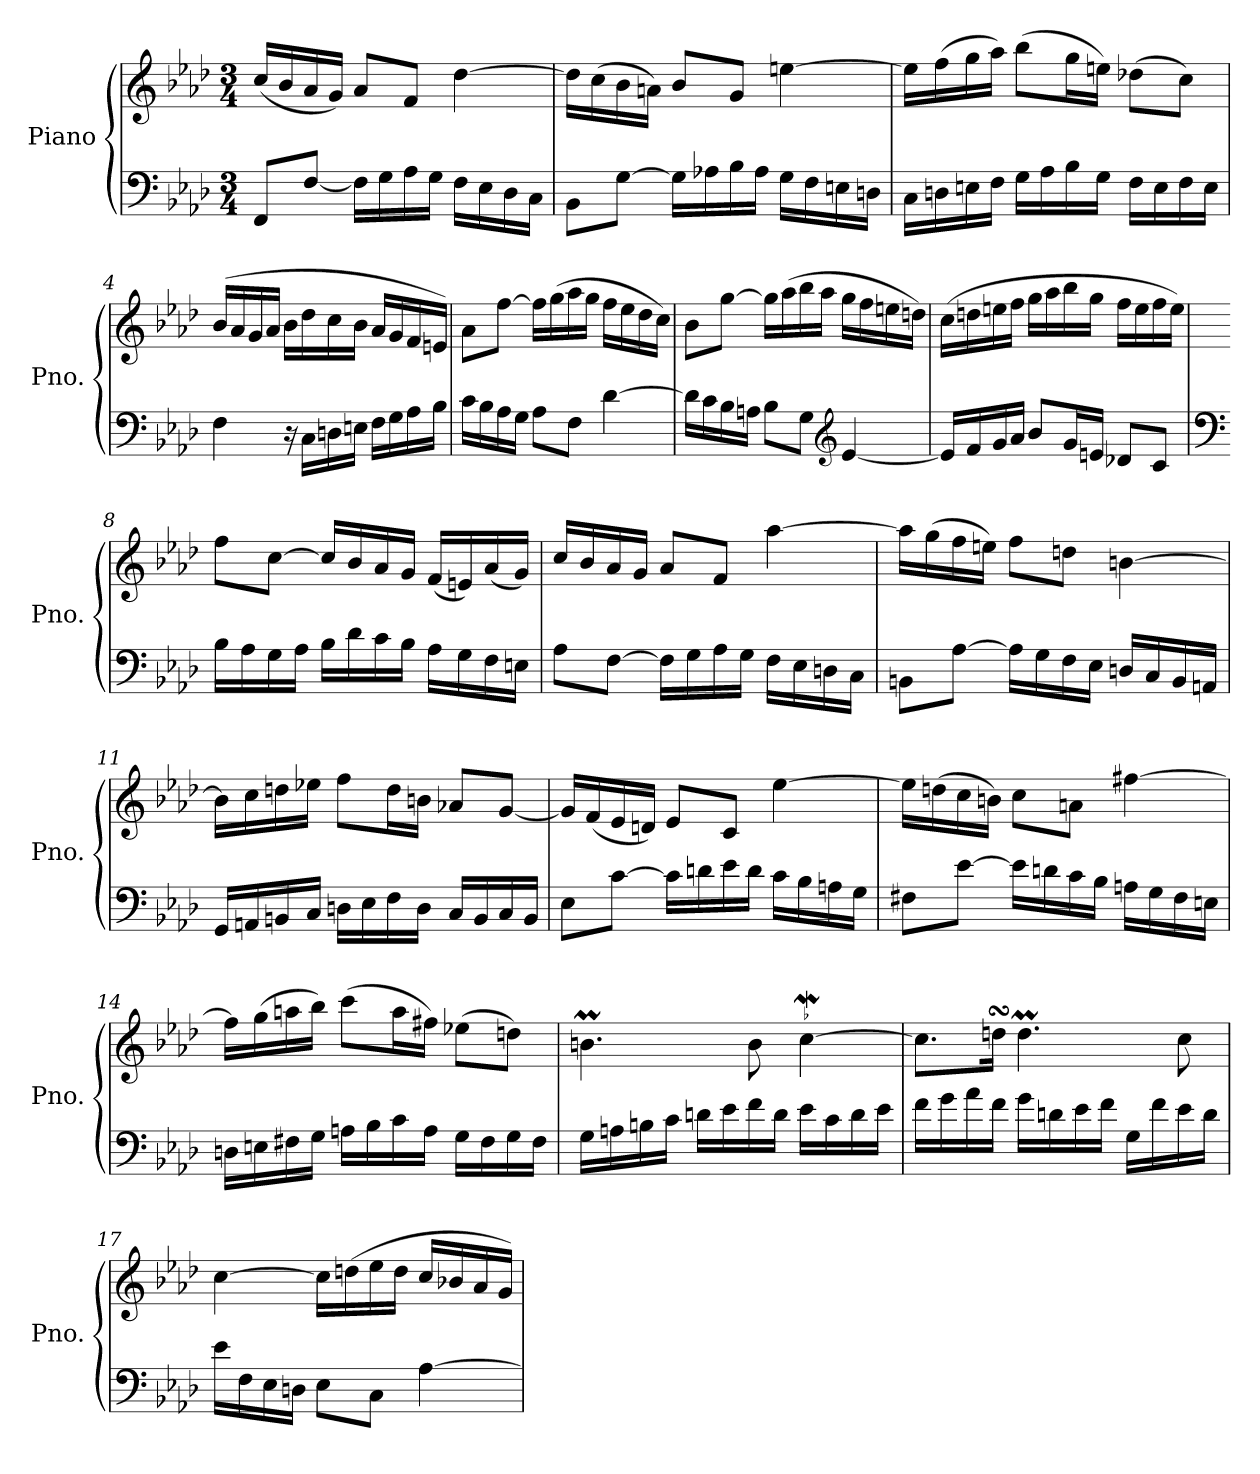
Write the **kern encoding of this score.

**kern	**kern
*part1	*part1
*staff2	*staff1
*I"Piano	*
*I'Pno.	*
*clefF4	*clefG2
*k[b-e-a-d-]	*k[b-e-a-d-]
*M3/4	*M3/4
*MM40	*MM40
=1	=1
8FF/L	(<16cc/LL
.	16b-/
[8F/J	16a-/
.	16g/JJ)
16F\LL]	8a-/L
16G\	.
16A-\	8f/J
16G\JJ	.
16F\LL	[4dd-\
16E-\	.
16D-\	.
16C\JJ	.
=2	=2
8BB-\L	16dd-\LL]
.	(>16cc\
[8G\J	16b-\
.	16an\JJ)
16G\LL]	8b-/L
16A-X\	.
16B-\	8g/J
16A-\JJ	.
16G\LL	[4een\
16F\	.
16En\	.
16Dn\JJ	.
=3	=3
16C\LL	16ee\LL]
16Dn\	(>16ff\
16En\	16gg\
16F\JJ	16aa-\JJ)
16G\LL	(>8bb-\L
16A-\	.
16B-\	16gg\L
16G\JJ	16een\JJ)
16F\LL	(>8dd-X\L
16E\	.
16F\	8cc\J)
16E\JJ	.
=4	=4
4F\	(>16b-/LL
.	16a-/
.	16g/
.	16a-/JJ
16r	16b-\LL
16C\LL	16dd-\
16Dn\	16cc\
16En\JJ	16b-\JJ
16F\LL	16a-/LL
16G\	16g/
16A-\	16f/
16B-\JJ	16en/JJ)
!!LO:LB:g=z
=5	=5
16c\LL	8a-\L
16B-\	.
16A-\	[8ff\J
16G\JJ	.
8A-\L	16ff\LL]
.	(>16gg\
8F\J	16aa-\
.	16gg\JJ
[4d-\	16ff\LL
.	16ee-\
.	16dd-\
.	16cc\JJ)
=6	=6
16d-\LL]	8b-\L
16c\	.
16B-\	[8gg\J
16An\JJ	.
8B-\L	16gg\LL]
.	(>16aa-\
8G\J	16bb-\
.	16aa-\JJ
*clefG2	*
[4e-/	16gg\LL
.	16ff\
.	16een\
.	16ddn\JJ)
=7	=7
16e-/LL]	(>16cc\LL
16f/	16ddn\
16g/	16een\
16a-/JJ	16ff\JJ
8b-/L	16gg\LL
.	16aa-\
16g/L	16bb-\
16en/JJ	16gg\JJ
8d-X/L	16ff\LL
.	16ee\
8c/J	16ff\
.	16ee\JJ)
=8	=8
*clefF4	*
16B-\LL	8ff\L
16A-\	.
16G\	[8cc\J
16A-\JJ	.
16B-\LL	16cc/LL]
16d-\	16b-/
16c\	16a-/
16B-\JJ	16g/JJ
16A-\LL	(<16f/LL
16G\	16en/)
16F\	(<16a-/
16En\JJ	16g/JJ)
=9	=9
8A-\L	16cc/LL
.	16b-/
[8F\J	16a-/
.	16g/JJ
16F\LL]	8a-/L
16G\	.
16A-\	8f/J
16G\JJ	.
16F\LL	[4aa-\
16E-\	.
16Dn\	.
16C\JJ	.
!!LO:LB:g=z
=10	=10
8BBn\L	16aa-\LL]
.	(>16gg\
[8A-\J	16ff\
.	16een\JJ)
16A-\LL]	8ff\L
16G\	.
16F\	8ddn\J
16E-\JJ	.
16Dn/LL	[4bn\
16C/	.
16BB/	.
16AAn/JJ	.
=11	=11
16GG/LL	16b\LL]
16AAn/	16cc\
16BBn/	16ddn\
16C/JJ	16ee-X\JJ
16Dn\LL	8ff\L
16E-\	.
16F\	16dd\L
16D\JJ	16bn\JJ
16C/LL	8a-X/L
16BB/	.
16C/	[8g/J
16BB/JJ	.
=12	=12
8E-\L	16g/LL]
.	(<16f/
[8c\J	16e-/
.	16dn/JJ)
16c\LL]	8e-/L
16dn\	.
16e-\	8c/J
16d\JJ	.
16c\LL	[4ee-\
16B-\	.
16An\	.
16G\JJ	.
=13	=13
8F#X\L	16ee-\LL]
.	(>16ddn\
[8e-\J	16cc\
.	16bn\JJ)
16e-\LL]	8cc\L
16dn\	.
16c\	8an\J
16B-\JJ	.
16An\LL	[4ff#X\
16G\	.
16F#\	.
16En\JJ	.
=14	=14
16Dn\LL	16ff#\LL]
16En\	(>16gg\
16F#X\	16aan\
16G\JJ	16bb-\JJ)
16An\LL	(>8ccc\L
16B-\	.
16c\	16aa\L
16A\JJ	16ff#X\JJ)
16G\LL	(>8ee-X\L
16F#\	.
16G\	8ddn\J)
16F#\JJ	.
!!LO:LB:g=z
=15	=15
16G\LL	4.bnm\
16An\	.
16Bn\	.
16c\JJ	.
16dn\LL	.
16e-\	.
16f\	8b\
16d\JJ	.
16e-\LL	[4ccW\
16c\	.
16d\	.
16e-\JJ	.
=16	=16
16f\LL	8.cc\L]
16g\	.
16a-\	.
16f\JJ	16ddnsSsS\Jk
16g\LL	4.ddm\
16dn\	.
16e-\	.
16f\JJ	.
16G\LL	.
16f\	.
16e-\	8cc\
16d\JJ	.
=17	=17
16e-\LL	[4cc\
16F\	.
16E-\	.
16Dn\JJ	.
8E-\L	16cc\LL]
.	(>16ddn\
8C\J	16ee-\
.	16dd\JJ
[4A-\	16cc/LL
.	16b-X/
.	16a-/
.	16g/JJ)
=	=
*-	*-
